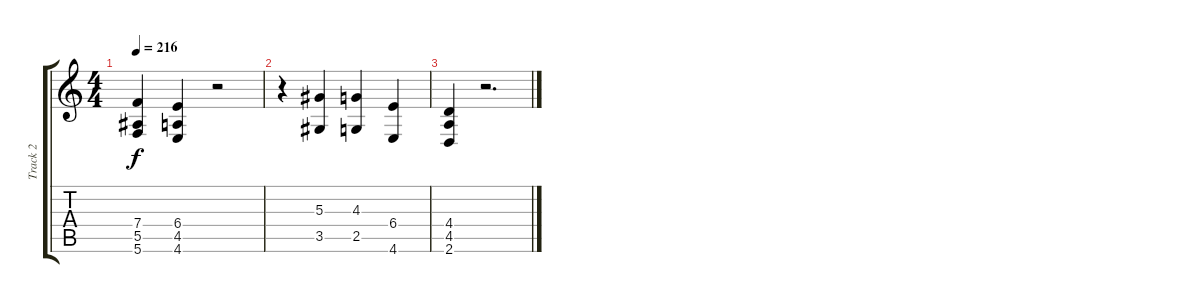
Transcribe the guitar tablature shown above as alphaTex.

\track ("Track 2" "Track 2") {instrument overdrivenguitar}
\staff {score tabs}
\tuning (C4 G3 Eb3 Bb2 F2 C2) {hide}
\ts (4 4)
\tempo 216
\clef g2
\ks c
(7.4 5.5 5.6).4{dy f} (6.4 4.5 4.6).4 r.2 |
r.4 (5.3 3.5).4 (4.3 2.5).4 (6.4 4.6).4 |
(4.4 4.5 2.6).4 r.2{d}
